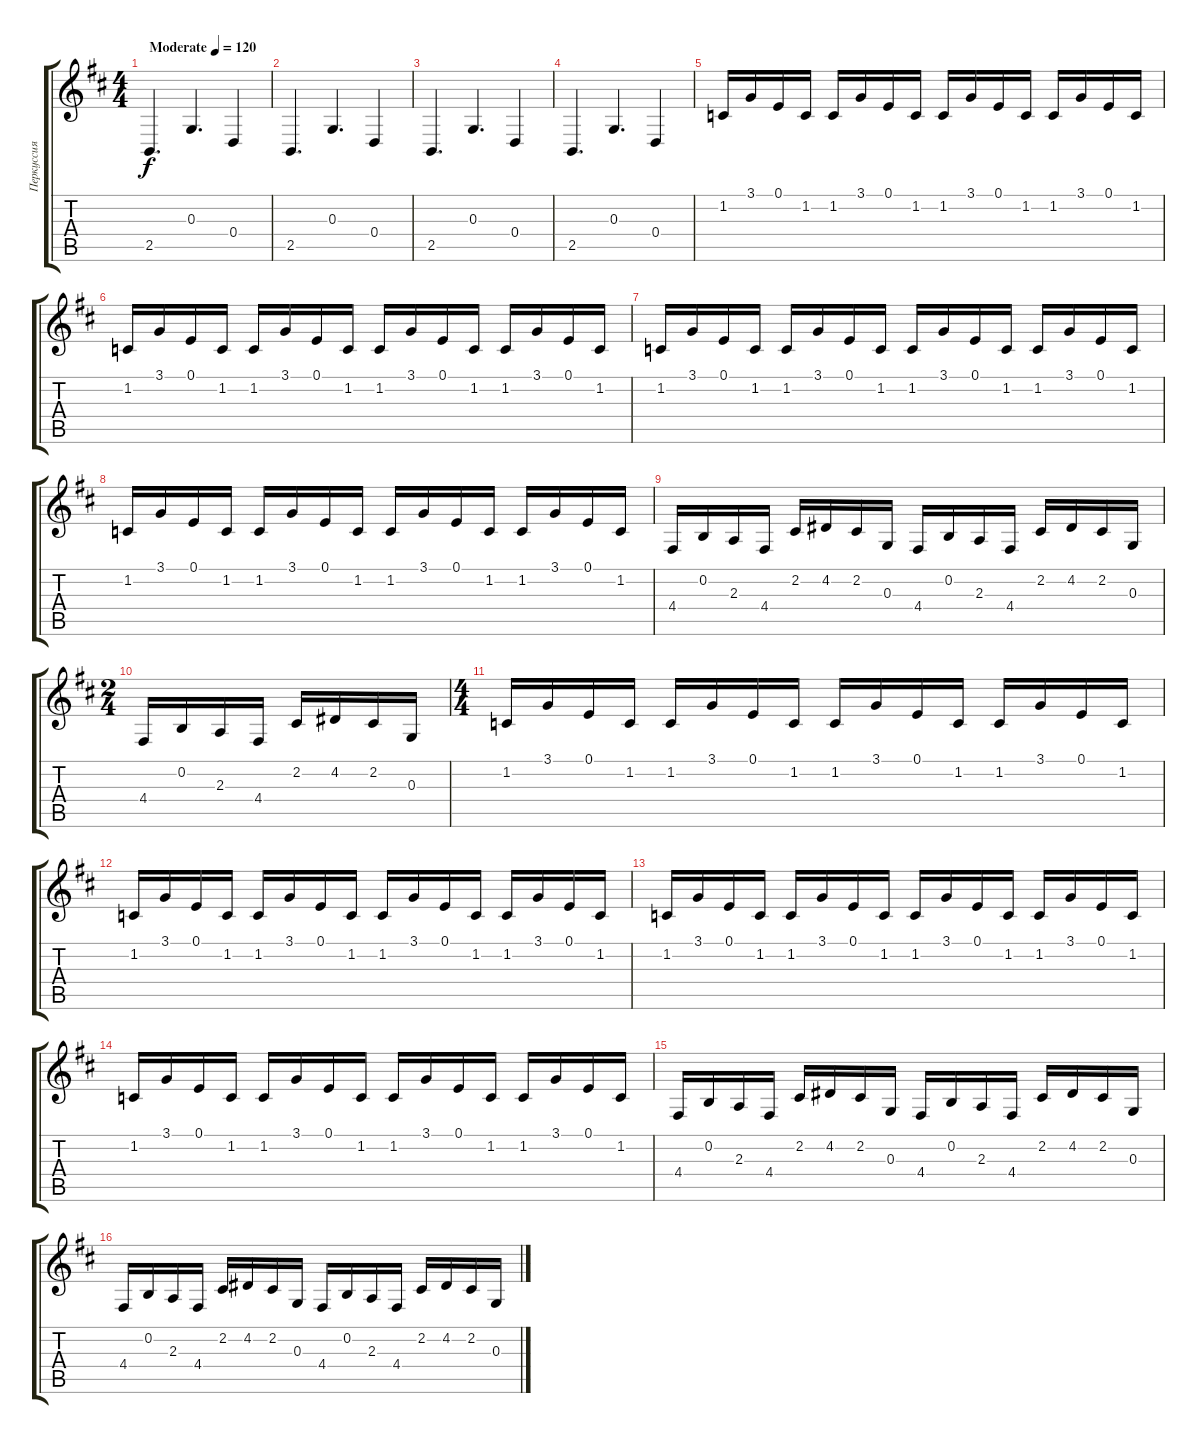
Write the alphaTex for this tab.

\track ("Перкуссия" "Перкуссия") {instrument woodblock}
\staff {score tabs}
\tuning (E4 B3 G3 D3 A2 E2) {hide}
\ts (4 4)
\tempo (120 "Moderate")
\clef g2
\ks bminor
2.5.4{d dy f instrument woodblock} 0.3.4{d} 0.4.4 |
2.5.4{d} 0.3.4{d} 0.4.4 |
2.5.4{d} 0.3.4{d} 0.4.4 |
2.5.4{d} 0.3.4{d} 0.4.4 |
\ks d
1.2.16 3.1.16 0.1.16 1.2.16 1.2.16 3.1.16 0.1.16 1.2.16 1.2.16 3.1.16 0.1.16 1.2.16 1.2.16 3.1.16 0.1.16 1.2.16 |
1.2.16 3.1.16 0.1.16 1.2.16 1.2.16 3.1.16 0.1.16 1.2.16 1.2.16 3.1.16 0.1.16 1.2.16 1.2.16 3.1.16 0.1.16 1.2.16 |
1.2.16 3.1.16 0.1.16 1.2.16 1.2.16 3.1.16 0.1.16 1.2.16 1.2.16 3.1.16 0.1.16 1.2.16 1.2.16 3.1.16 0.1.16 1.2.16 |
1.2.16 3.1.16 0.1.16 1.2.16 1.2.16 3.1.16 0.1.16 1.2.16 1.2.16 3.1.16 0.1.16 1.2.16 1.2.16 3.1.16 0.1.16 1.2.16 |
4.4.16 0.2.16 2.3.16 4.4.16 2.2.16 4.2.16 2.2.16 0.3.16 4.4.16 0.2.16 2.3.16 4.4.16 2.2.16 4.2.16 2.2.16 0.3.16 |
\ts (2 4)
4.4.16 0.2.16 2.3.16 4.4.16 2.2.16 4.2.16 2.2.16 0.3.16 |
\ts (4 4)
1.2.16 3.1.16 0.1.16 1.2.16 1.2.16 3.1.16 0.1.16 1.2.16 1.2.16 3.1.16 0.1.16 1.2.16 1.2.16 3.1.16 0.1.16 1.2.16 |
1.2.16 3.1.16 0.1.16 1.2.16 1.2.16 3.1.16 0.1.16 1.2.16 1.2.16 3.1.16 0.1.16 1.2.16 1.2.16 3.1.16 0.1.16 1.2.16 |
1.2.16 3.1.16 0.1.16 1.2.16 1.2.16 3.1.16 0.1.16 1.2.16 1.2.16 3.1.16 0.1.16 1.2.16 1.2.16 3.1.16 0.1.16 1.2.16 |
1.2.16 3.1.16 0.1.16 1.2.16 1.2.16 3.1.16 0.1.16 1.2.16 1.2.16 3.1.16 0.1.16 1.2.16 1.2.16 3.1.16 0.1.16 1.2.16 |
4.4.16 0.2.16 2.3.16 4.4.16 2.2.16 4.2.16 2.2.16 0.3.16 4.4.16 0.2.16 2.3.16 4.4.16 2.2.16 4.2.16 2.2.16 0.3.16 |
\ks bminor
4.4.16 0.2.16 2.3.16 4.4.16 2.2.16 4.2.16 2.2.16 0.3.16 4.4.16 0.2.16 2.3.16 4.4.16 2.2.16 4.2.16 2.2.16 0.3.16
